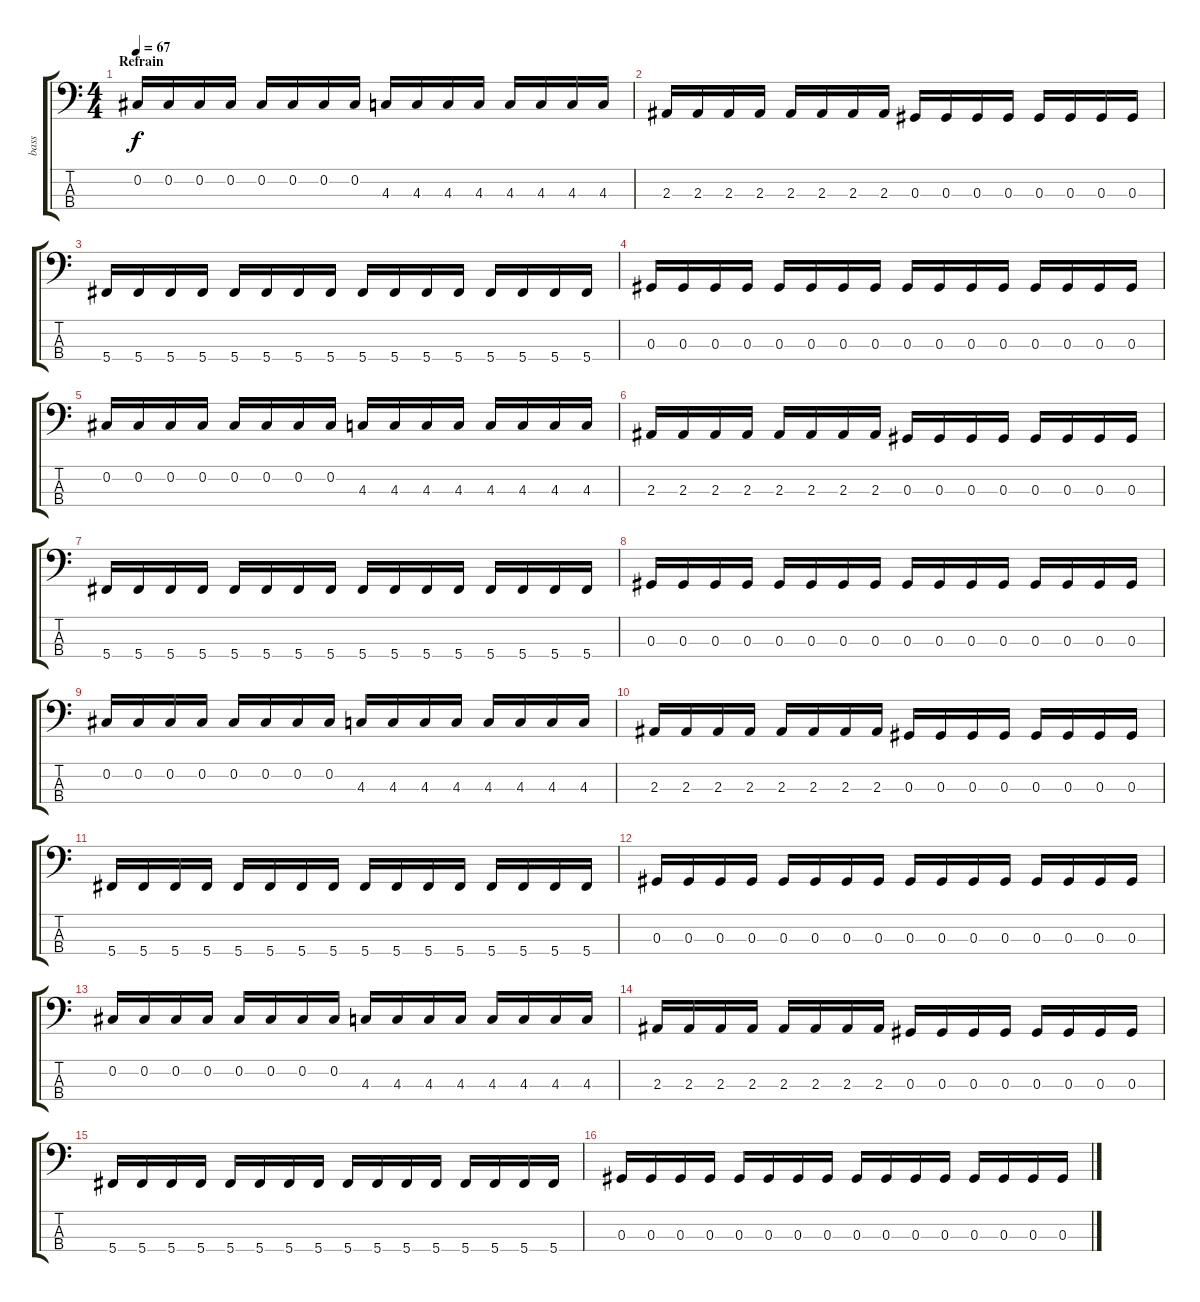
\track ("bass" "bass") {instrument electricbasspick}
\staff {score tabs}
\tuning (Gb2 Db2 Ab1 Db1) {hide}
\ts (4 4)
\section ("" "Refrain")
\tempo 67
\clef f4
\ks c
0.2.16{dy f} 0.2.16 0.2.16 0.2.16 0.2.16 0.2.16 0.2.16 0.2.16 4.3.16 4.3.16 4.3.16 4.3.16 4.3.16 4.3.16 4.3.16 4.3.16 |
2.3.16 2.3.16 2.3.16 2.3.16 2.3.16 2.3.16 2.3.16 2.3.16 0.3.16 0.3.16 0.3.16 0.3.16 0.3.16 0.3.16 0.3.16 0.3.16 |
5.4.16 5.4.16 5.4.16 5.4.16 5.4.16 5.4.16 5.4.16 5.4.16 5.4.16 5.4.16 5.4.16 5.4.16 5.4.16 5.4.16 5.4.16 5.4.16 |
0.3.16 0.3.16 0.3.16 0.3.16 0.3.16 0.3.16 0.3.16 0.3.16 0.3.16 0.3.16 0.3.16 0.3.16 0.3.16 0.3.16 0.3.16 0.3.16 |
0.2.16 0.2.16 0.2.16 0.2.16 0.2.16 0.2.16 0.2.16 0.2.16 4.3.16 4.3.16 4.3.16 4.3.16 4.3.16 4.3.16 4.3.16 4.3.16 |
2.3.16 2.3.16 2.3.16 2.3.16 2.3.16 2.3.16 2.3.16 2.3.16 0.3.16 0.3.16 0.3.16 0.3.16 0.3.16 0.3.16 0.3.16 0.3.16 |
5.4.16 5.4.16 5.4.16 5.4.16 5.4.16 5.4.16 5.4.16 5.4.16 5.4.16 5.4.16 5.4.16 5.4.16 5.4.16 5.4.16 5.4.16 5.4.16 |
0.3.16 0.3.16 0.3.16 0.3.16 0.3.16 0.3.16 0.3.16 0.3.16 0.3.16 0.3.16 0.3.16 0.3.16 0.3.16 0.3.16 0.3.16 0.3.16 |
0.2.16 0.2.16 0.2.16 0.2.16 0.2.16 0.2.16 0.2.16 0.2.16 4.3.16 4.3.16 4.3.16 4.3.16 4.3.16 4.3.16 4.3.16 4.3.16 |
2.3.16 2.3.16 2.3.16 2.3.16 2.3.16 2.3.16 2.3.16 2.3.16 0.3.16 0.3.16 0.3.16 0.3.16 0.3.16 0.3.16 0.3.16 0.3.16 |
5.4.16 5.4.16 5.4.16 5.4.16 5.4.16 5.4.16 5.4.16 5.4.16 5.4.16 5.4.16 5.4.16 5.4.16 5.4.16 5.4.16 5.4.16 5.4.16 |
0.3.16 0.3.16 0.3.16 0.3.16 0.3.16 0.3.16 0.3.16 0.3.16 0.3.16 0.3.16 0.3.16 0.3.16 0.3.16 0.3.16 0.3.16 0.3.16 |
0.2.16 0.2.16 0.2.16 0.2.16 0.2.16 0.2.16 0.2.16 0.2.16 4.3.16 4.3.16 4.3.16 4.3.16 4.3.16 4.3.16 4.3.16 4.3.16 |
2.3.16 2.3.16 2.3.16 2.3.16 2.3.16 2.3.16 2.3.16 2.3.16 0.3.16 0.3.16 0.3.16 0.3.16 0.3.16 0.3.16 0.3.16 0.3.16 |
5.4.16 5.4.16 5.4.16 5.4.16 5.4.16 5.4.16 5.4.16 5.4.16 5.4.16 5.4.16 5.4.16 5.4.16 5.4.16 5.4.16 5.4.16 5.4.16 |
0.3.16 0.3.16 0.3.16 0.3.16 0.3.16 0.3.16 0.3.16 0.3.16 0.3.16 0.3.16 0.3.16 0.3.16 0.3.16 0.3.16 0.3.16 0.3.16
